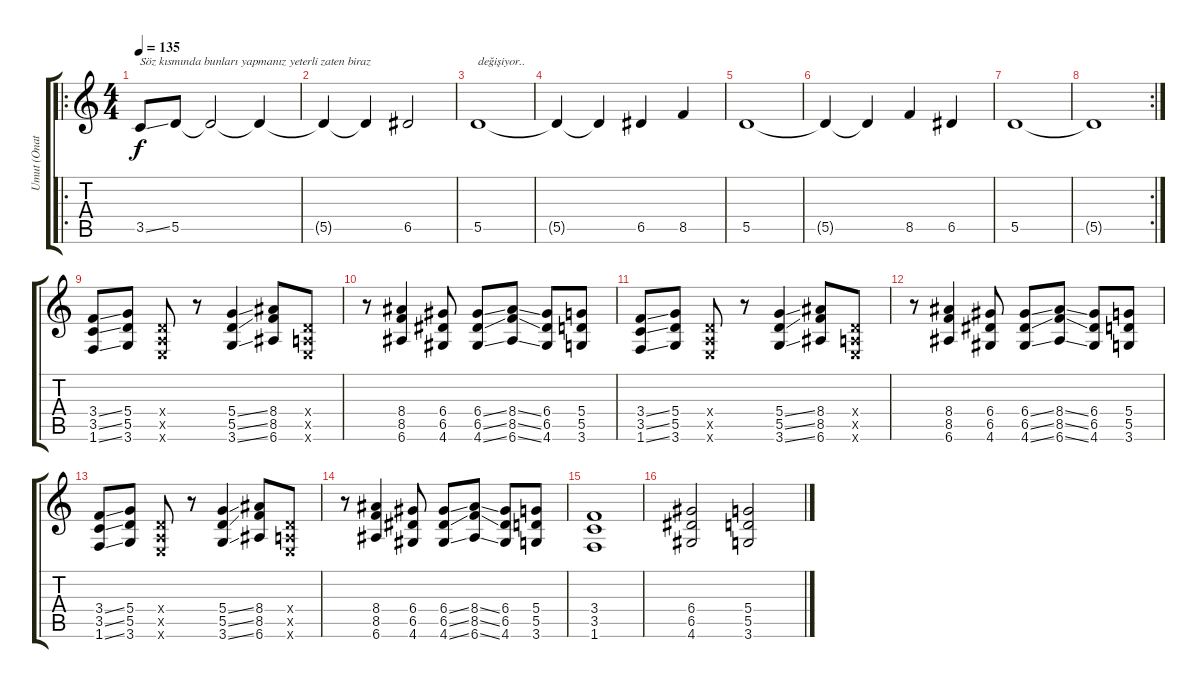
\track ("Umut (Onat)" "Umut (Onat") {instrument overdrivenguitar}
\staff {score tabs}
\tuning (E4 B3 G3 D3 A2 E2) {hide}
\ro
\ts (4 4)
\tempo 135
\clef g2
\ks c
3.5{ss}.8{txt "Söz kısmında bunları yapmanız yeterli zaten biraz " dy f volume 8 instrument electricguitarclean} 5.5.8 5.5{t}.2 5.5{t}.4 |
5.5{t}.4 5.5{t}.4 6.5.2 |
5.5.1{txt "değişiyor.."} |
5.5{t}.4 5.5{t}.4 6.5.4 8.5.4 |
5.5.1 |
5.5{t}.4 5.5{t}.4 8.5.4 6.5.4 |
5.5.1 |
\rc 2
5.5{t}.1 |
(3.4{ss} 3.5{ss} 1.6{ss}).8{volume 16 instrument overdrivenguitar} (5.4 5.5 3.6).8 (0.4{x} 0.5{x} 0.6{x}).8 r.8 (5.4{ss} 5.5{ss} 3.6{ss}).4 (8.4 8.5 6.6).8 (0.4{x} 0.5{x} 0.6{x}).8 |
r.8 (8.4 8.5 6.6).4 (6.4 6.5 4.6).8 (6.4{ss} 6.5{ss} 4.6{ss}).8 (8.4{ss} 8.5{ss} 6.6{ss}).8 (6.4 6.5 4.6).8 (5.4 5.5 3.6).8 |
(3.4{ss} 3.5{ss} 1.6{ss}).8 (5.4 5.5 3.6).8 (0.4{x} 0.5{x} 0.6{x}).8 r.8 (5.4{ss} 5.5{ss} 3.6{ss}).4 (8.4 8.5 6.6).8 (0.4{x} 0.5{x} 0.6{x}).8 |
r.8 (8.4 8.5 6.6).4 (6.4 6.5 4.6).8 (6.4{ss} 6.5{ss} 4.6{ss}).8 (8.4{ss} 8.5{ss} 6.6{ss}).8 (6.4 6.5 4.6).8 (5.4 5.5 3.6).8 |
(3.4{ss} 3.5{ss} 1.6{ss}).8 (5.4 5.5 3.6).8 (0.4{x} 0.5{x} 0.6{x}).8 r.8 (5.4{ss} 5.5{ss} 3.6{ss}).4 (8.4 8.5 6.6).8 (0.4{x} 0.5{x} 0.6{x}).8 |
r.8 (8.4 8.5 6.6).4 (6.4 6.5 4.6).8 (6.4{ss} 6.5{ss} 4.6{ss}).8 (8.4{ss} 8.5{ss} 6.6{ss}).8 (6.4 6.5 4.6).8 (5.4 5.5 3.6).8 |
(3.4 3.5 1.6).1 |
(6.4 6.5 4.6).2 (5.4 5.5 3.6).2
